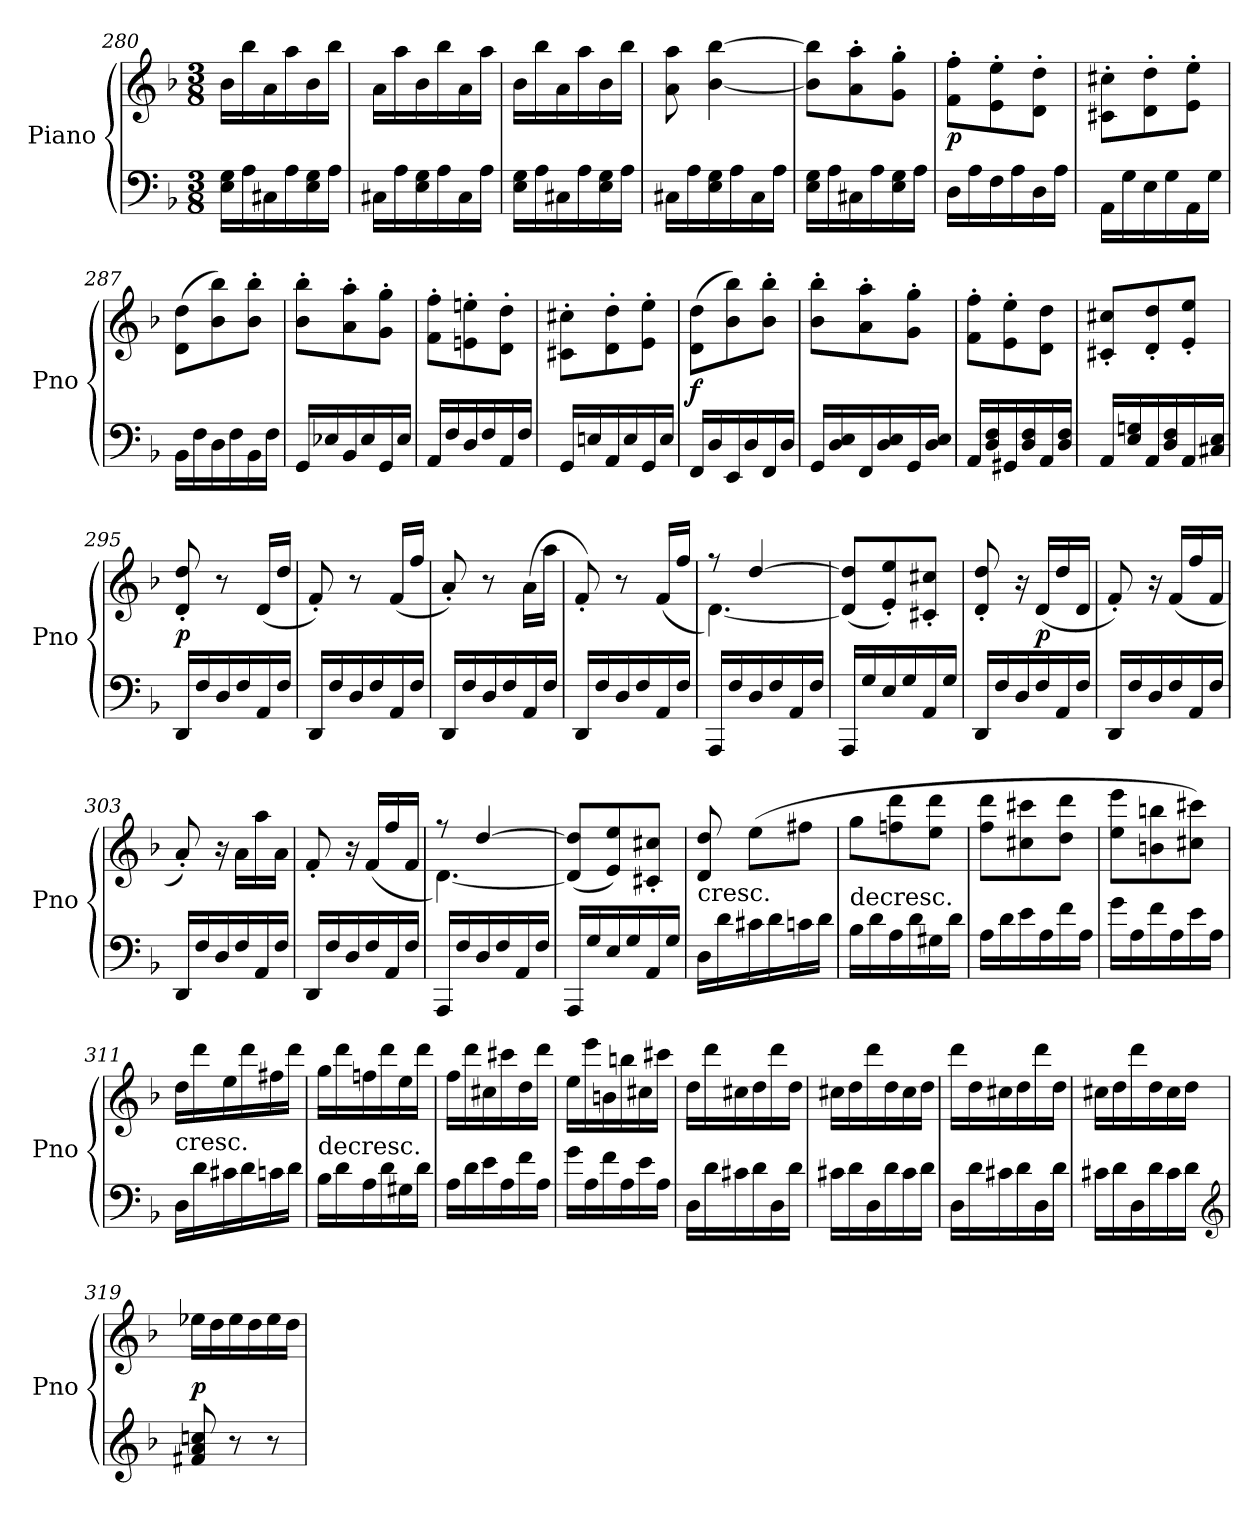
**kern	**kern	**dynam
*part1	*part1	*part1
*staff2	*staff1	*staff1/2
*I"Piano	*	*
*I'Pno	*	*
*clefF4	*clefG2	*
*k[b-]	*k[b-]	*
*d:	*d:	*
*M3/8	*M3/8	*
=280	=280	=280
16E\ 16G\LL	16b-\LL	.
16A\	16bb-\	.
16C#X\	16a\	.
16A\	16aa\	.
16E\ 16G\	16b-\	.
16A\JJ	16bb-\JJ	.
=281	=281	=281
16C#X\LL	16a\LL	.
16A\	16aa\	.
16E\ 16G\	16b-\	.
16A\	16bb-\	.
16C#\	16a\	.
16A\JJ	16aa\JJ	.
=282	=282	=282
16E\ 16G\LL	16b-\LL	.
16A\	16bb-\	.
16C#X\	16a\	.
16A\	16aa\	.
16E\ 16G\	16b-\	.
16A\JJ	16bb-\JJ	.
=283	=283	=283
16C#X\LL	8a\ 8aa\	.
16A\	.	.
16E\ 16G\	[4b-\ [4bb-\	.
16A\	.	.
16C#\	.	.
16A\JJ	.	.
=284	=284	=284
16E\ 16G\LL	8b-]\ 8bb-]\L	.
16A\	.	.
16C#X\	8a'\ 8aa'\	.
16A\	.	.
16E\ 16G\	8g'\ 8gg'\J	.
16A\JJ	.	.
=285	=285	=285
16D\LL	8f'\ 8ff'\L	p
16A\	.	.
16F\	8e'\ 8ee'\	.
16A\	.	.
16D\	8d'\ 8dd'\J	.
16A\JJ	.	.
=286	=286	=286
16AA\LL	8c#X'\ 8cc#X'\L	.
16G\	.	.
16E\	8d'\ 8dd'\	.
16G\	.	.
16AA\	8e'\ 8ee'\J	.
16G\JJ	.	.
=287	=287	=287
16BB-\LL	(8d\ 8dd\L	.
16F\	.	.
16D\	8b-\ 8bb-\)	.
16F\	.	.
16BB-\	8b-'\ 8bb-'\J	.
16F\JJ	.	.
=288	=288	=288
16GG/LL	8b-'\ 8bb-'\L	.
16E-X/	.	.
16BB-/	8a'\ 8aa'\	.
16E-/	.	.
16GG/	8g'\ 8gg'\J	.
16E-/JJ	.	.
=289	=289	=289
16AA/LL	8f'\ 8ff'\L	.
16F/	.	.
16D/	8en'\ 8een'\	.
16F/	.	.
16AA/	8d'\ 8dd'\J	.
16F/JJ	.	.
=290	=290	=290
16GG/LL	8c#X'\ 8cc#X'\L	.
16En/	.	.
16AA/	8d'\ 8dd'\	.
16E/	.	.
16GG/	8e'\ 8ee'\J	.
16E/JJ	.	.
=291	=291	=291
16FF/LL	(8d\ 8dd\L	f
16D/	.	.
16EE/	8b-\ 8bb-\)	.
16D/	.	.
16FF/	8b-'\ 8bb-'\J	.
16D/JJ	.	.
=292	=292	=292
16GG/LL	8b-'\ 8bb-'\L	.
16D/ 16E/	.	.
16FF/	8a'\ 8aa'\	.
16D/ 16E/	.	.
16GG/	8g'\ 8gg'\J	.
16D/ 16E/JJ	.	.
=293	=293	=293
16AA/LL	8f'\ 8ff'\L	.
16D/ 16F/	.	.
16GG#X/	8e'\ 8ee'\	.
16D/ 16F/	.	.
16AA/	8d\ 8dd\J	.
16D/ 16F/JJ	.	.
=294	=294	=294
16AA/LL	8c#X'/ 8cc#X'/L	.
16E/ 16Gn/	.	.
16AA/	8d'/ 8dd'/	.
16D/ 16F/	.	.
16AA/	8e'/ 8ee'/J	.
16C#X/ 16E/JJ	.	.
=295	=295	=295
16DD/LL	8d'/ 8dd'/	p
16F/	.	.
16D/	8r	.
16F/	.	.
16AA/	(16d/LL	.
16F/JJ	16dd/JJ	.
=296	=296	=296
16DD/LL	8f'/)	.
16F/	.	.
16D/	8r	.
16F/	.	.
16AA/	(16f/LL	.
16F/JJ	16ff/JJ	.
=297	=297	=297
16DD/LL	8a'/)	.
16F/	.	.
16D/	8r	.
16F/	.	.
16AA/	(16a\LL	.
16F/JJ	16aa\JJ	.
=298	=298	=298
16DD/LL	8f'/)	.
16F/	.	.
16D/	8r	.
16F/	.	.
16AA/	(16f/LL	.
16F/JJ	16ff/JJ	.
=299	=299	=299
*	*^	*
16AAA/LL	8r	[4.d\)	.
16F/	.	.	.
16D/	[4dd/	.	.
16F/	.	.	.
16AA/	.	.	.
16F/JJ	.	.	.
*	*v	*v	*
=300	=300	=300
16AAA/LL	(8d]/ 8dd]/L	.
16G/	.	.
16E/	8e'/ 8ee'/)	.
16G/	.	.
16AA/	8c#X'/ 8cc#X'/J	.
16G/JJ	.	.
=301	=301	=301
16DD/LL	8d'/ 8dd'/	.
16F/	.	.
16D/	16r	.
16F/	(16d/LL	p
16AA/	16dd/	.
16F/JJ	16d/JJ	.
=302	=302	=302
16DD/LL	8f'/)	.
16F/	.	.
16D/	16r	.
16F/	(16f/LL	.
16AA/	16ff/	.
16F/JJ	16f/JJ	.
=303	=303	=303
16DD/LL	8a'/)	.
16F/	.	.
16D/	16r	.
16F/	16a\LL	.
16AA/	16aa\	.
16F/JJ	16a\JJ	.
=304	=304	=304
16DD/LL	8f'/	.
16F/	.	.
16D/	16r	.
16F/	(16f/LL	.
16AA/	16ff/	.
16F/JJ	16f/JJ	.
=305	=305	=305
*	*^	*
16AAA/LL	8r	[4.d\)	.
16F/	.	.	.
16D/	[4dd/	.	.
16F/	.	.	.
16AA/	.	.	.
16F/JJ	.	.	.
*	*v	*v	*
=306	=306	=306
16AAA/LL	(8d]/ 8dd]/L	.
16G/	.	.
16E/	8e/ 8ee/)	.
16G/	.	.
16AA/	8c#X'/ 8cc#X'/J	.
16G/JJ	.	.
=307	=307	=307
!	!LO:TX:c:t=cresc.	!
16D\LL	8d/ 8dd/	.
16d\	.	.
16c#X\	(8ee\L	.
16d\	.	.
16cn\	8ff#X\J	.
16d\JJ	.	.
=308	=308	=308
!	!LO:TX:c:t=decresc.	!
16B-\LL	8gg\L	.
16d\	.	.
16A\	8ffn\ 8ddd\	.
16d\	.	.
16G#X\	8ee\ 8ddd\J	.
16d\JJ	.	.
=309	=309	=309
16A\LL	8ff\ 8ddd\L	.
16d\	.	.
16e\	8cc#X\ 8ccc#X\	.
16A\	.	.
16f\	8dd\ 8ddd\J	.
16A\JJ	.	.
=310	=310	=310
16g\LL	8ee\ 8eee\L	.
16A\	.	.
16f\	8bn\ 8bbn\	.
16A\	.	.
16e\	8cc#X\ 8ccc#X\J)	.
16A\JJ	.	.
=311	=311	=311
!	!LO:TX:c:t=cresc.	!
16D\LL	16dd\LL	.
16d\	16ddd\	.
16c#X\	16ee\	.
16d\	16ddd\	.
16cn\	16ff#X\	.
16d\JJ	16ddd\JJ	.
=312	=312	=312
!	!LO:TX:c:t=decresc.	!
16B-\LL	16gg\LL	.
16d\	16ddd\	.
16A\	16ffn\	.
16d\	16ddd\	.
16G#X\	16ee\	.
16d\JJ	16ddd\JJ	.
=313	=313	=313
16A\LL	16ff\LL	.
16d\	16ddd\	.
16e\	16cc#X\	.
16A\	16ccc#X\	.
16f\	16dd\	.
16A\JJ	16ddd\JJ	.
=314	=314	=314
16g\LL	16ee\LL	.
16A\	16eee\	.
16f\	16bn\	.
16A\	16bbn\	.
16e\	16cc#X\	.
16A\JJ	16ccc#X\JJ	.
=315	=315	=315
16D\LL	16dd\LL	.
16d\	16ddd\	.
16c#X\	16cc#X\	.
16d\	16dd\	.
16D\	16ddd\	.
16d\JJ	16dd\JJ	.
=316	=316	=316
16c#X\LL	16cc#X\LL	.
16d\	16dd\	.
16D\	16ddd\	.
16d\	16dd\	.
16c#\	16cc#\	.
16d\JJ	16dd\JJ	.
=317	=317	=317
16D\LL	16ddd\LL	.
16d\	16dd\	.
16c#X\	16cc#X\	.
16d\	16dd\	.
16D\	16ddd\	.
16d\JJ	16dd\JJ	.
=318	=318	=318
16c#X\LL	16cc#X\LL	.
16d\	16dd\	.
16D\	16ddd\	.
16d\	16dd\	.
16c#\	16cc#\	.
16d\JJ	16dd\JJ	.
*clefG2	*	*
=319	=319	=319
8f#X/ 8a/ 8ccn/	16ee-X\LL	p
.	16dd\	.
8r	16ee-\	.
.	16dd\	.
8r	16ee-\	.
.	16dd\JJ	.
=	=	=
*-	*-	*-
